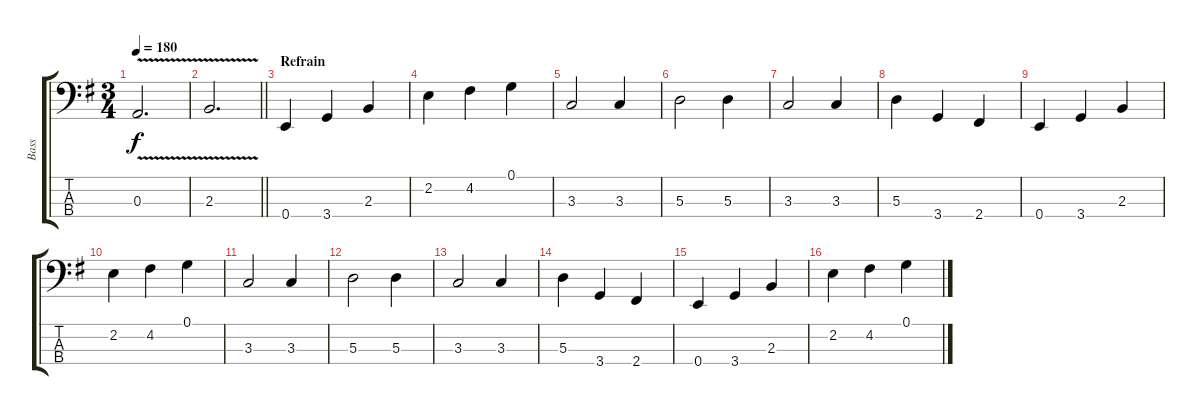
\track ("Bass" "Bass") {instrument acousticbass bank 32}
\staff {score tabs}
\tuning (G2 D2 A1 E1) {hide}
\ts (3 4)
\tempo 180
\clef f4
\ks eminor
0.3{v}.2{d dy f} |
\barLineRight lightlight
2.3{v}.2{d} |
\section ("" "Refrain")
0.4.4 3.4.4 2.3.4 |
2.2.4 4.2.4 0.1.4 |
3.3.2 3.3.4 |
5.3.2 5.3.4 |
3.3.2 3.3.4 |
5.3.4 3.4.4 2.4.4 |
0.4.4 3.4.4 2.3.4 |
2.2.4 4.2.4 0.1.4 |
3.3.2 3.3.4 |
5.3.2 5.3.4 |
3.3.2 3.3.4 |
5.3.4 3.4.4 2.4.4 |
0.4.4 3.4.4 2.3.4 |
2.2.4 4.2.4 0.1.4
